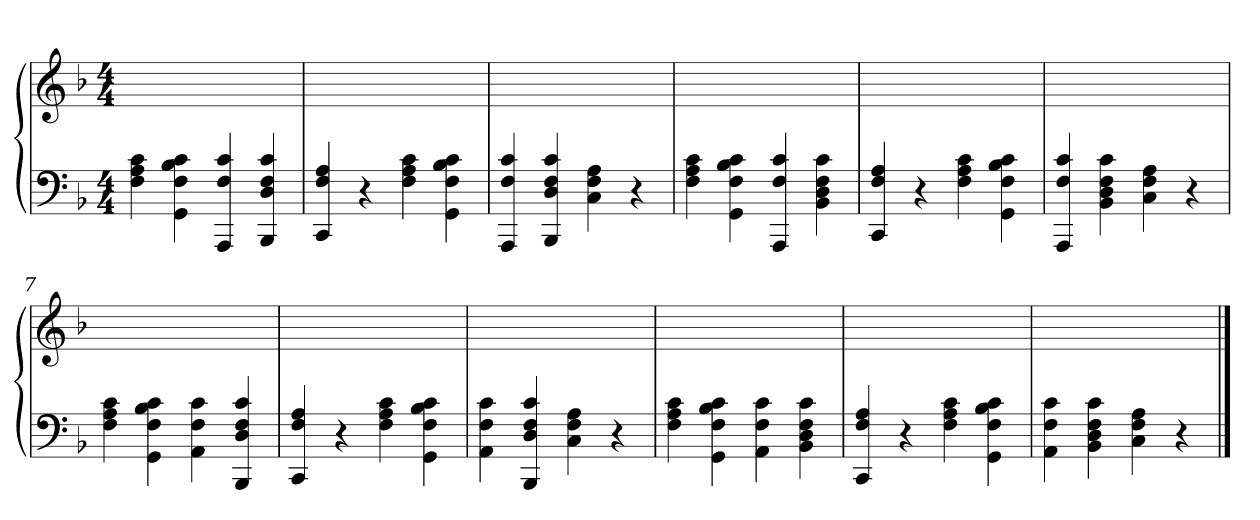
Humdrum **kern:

**kern	**kern
*part2	*part1
*staff2	*staff1
*clefF4	*clefG2
*k[b-]	*k[b-]
*F:	*F:
*M4/4	*M4/4
*MM60	*MM60
=1	=1
4F 4A 4c	1ryy
4GG 4F 4B- 4c	.
4AAA 4F 4c	.
4BBB- 4D 4F 4c	.
=2	=2
4CC 4F 4A	1ryy
4r	.
4F 4A 4c	.
4GG 4F 4B- 4c	.
=3	=3
4AAA 4F 4c	1ryy
4BBB- 4D 4F 4c	.
4C 4F 4A	.
4r	.
=4	=4
4F 4A 4c	1ryy
4GG 4F 4B- 4c	.
4AAA 4F 4c	.
4BB- 4D 4F 4c	.
=5	=5
4CC 4F 4A	1ryy
4r	.
4F 4A 4c	.
4GG 4F 4B- 4c	.
=6	=6
4AAA 4F 4c	1ryy
4BB- 4D 4F 4c	.
4C 4F 4A	.
4r	.
=7	=7
4F 4A 4c	1ryy
4GG 4F 4B- 4c	.
4AA 4F 4c	.
4BBB- 4D 4F 4c	.
=8	=8
4CC 4F 4A	1ryy
4r	.
4F 4A 4c	.
4GG 4F 4B- 4c	.
=9	=9
4AA 4F 4c	1ryy
4BBB- 4D 4F 4c	.
4C 4F 4A	.
4r	.
=10	=10
4F 4A 4c	1ryy
4GG 4F 4B- 4c	.
4AA 4F 4c	.
4BB- 4D 4F 4c	.
=11	=11
4CC 4F 4A	1ryy
4r	.
4F 4A 4c	.
4GG 4F 4B- 4c	.
=12	=12
4AA 4F 4c	1ryy
4BB- 4D 4F 4c	.
4C 4F 4A	.
4r	.
==	==
*-	*-
